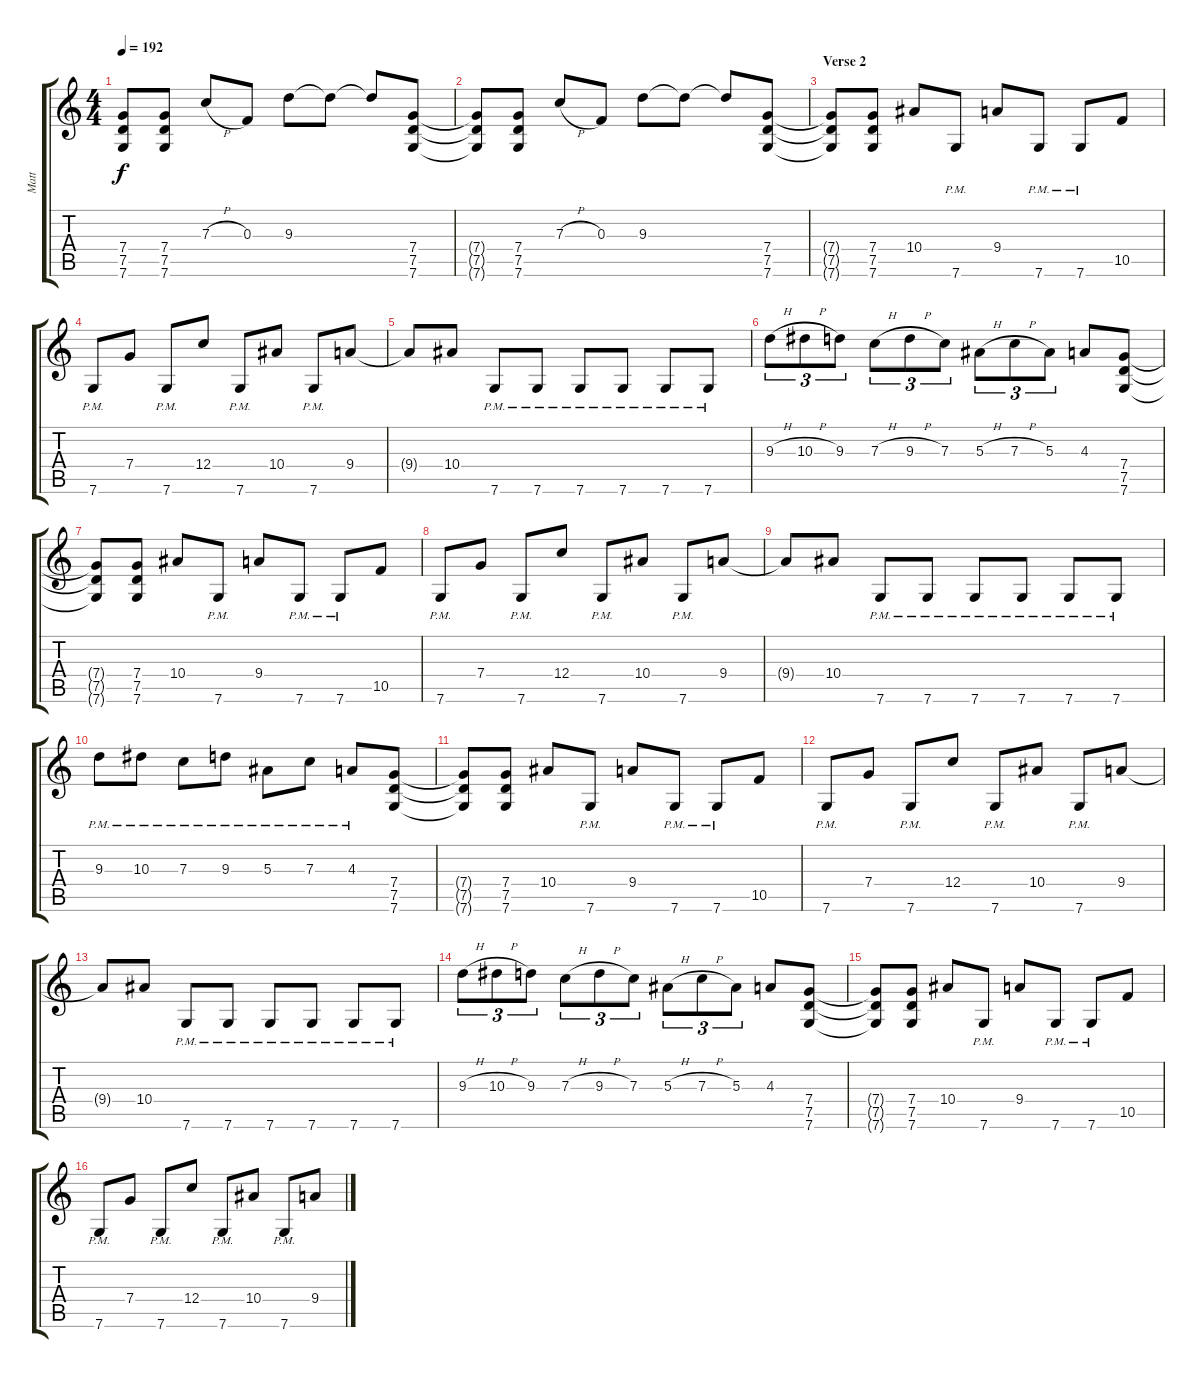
\track ("Matt" "Matt") {instrument distortionguitar}
\staff {score tabs}
\tuning (D4 A3 F3 C3 G2 C2) {hide}
\ts (4 4)
\tempo 192
\clef g2
\ks c
(7.4{t} 7.5{t} 7.6{t}).8{dy f} (7.4 7.5 7.6).8 7.3{h}.8 0.3.8 9.3.8 9.3{t}.8 9.3{t}.8 (7.4 7.5 7.6).8 |
(7.4{t} 7.5{t} 7.6{t}).8 (7.4 7.5 7.6).8 7.3{h}.8 0.3.8 9.3.8 9.3{t}.8 9.3{t}.8 (7.4 7.5 7.6).8 |
\section ("" "Verse 2")
(7.4{t} 7.5{t} 7.6{t}).8 (7.4 7.5 7.6).8 10.4.8 7.6{pm}.8 9.4.8 7.6{pm}.8 7.6{pm}.8 10.5.8 |
7.6{pm}.8 7.4.8 7.6{pm}.8 12.4.8 7.6{pm}.8 10.4.8 7.6{pm}.8 9.4.8 |
9.4{t}.8 10.4.8 7.6{pm}.8 7.6{pm}.8 7.6{pm}.8 7.6{pm}.8 7.6{pm}.8 7.6{pm}.8 |
9.3{h}.8{tu (3 2)} 10.3{h}.8{tu (3 2)} 9.3.8{tu (3 2)} 7.3{h}.8{tu (3 2)} 9.3{h}.8{tu (3 2)} 7.3.8{tu (3 2)} 5.3{h}.8{tu (3 2)} 7.3{h}.8{tu (3 2)} 5.3.8{tu (3 2)} 4.3.8 (7.4 7.5 7.6).8 |
(7.4{t} 7.5{t} 7.6{t}).8 (7.4 7.5 7.6).8 10.4.8 7.6{pm}.8 9.4.8 7.6{pm}.8 7.6{pm}.8 10.5.8 |
7.6{pm}.8 7.4.8 7.6{pm}.8 12.4.8 7.6{pm}.8 10.4.8 7.6{pm}.8 9.4.8 |
9.4{t}.8 10.4.8 7.6{pm}.8 7.6{pm}.8 7.6{pm}.8 7.6{pm}.8 7.6{pm}.8 7.6{pm}.8 |
9.3{pm}.8 10.3{pm}.8 7.3{pm}.8 9.3{pm}.8 5.3{pm}.8 7.3{pm}.8 4.3{pm}.8 (7.4 7.5 7.6).8 |
(7.4{t} 7.5{t} 7.6{t}).8 (7.4 7.5 7.6).8 10.4.8 7.6{pm}.8 9.4.8 7.6{pm}.8 7.6{pm}.8 10.5.8 |
7.6{pm}.8 7.4.8 7.6{pm}.8 12.4.8 7.6{pm}.8 10.4.8 7.6{pm}.8 9.4.8 |
9.4{t}.8 10.4.8 7.6{pm}.8 7.6{pm}.8 7.6{pm}.8 7.6{pm}.8 7.6{pm}.8 7.6{pm}.8 |
9.3{h}.8{tu (3 2)} 10.3{h}.8{tu (3 2)} 9.3.8{tu (3 2)} 7.3{h}.8{tu (3 2)} 9.3{h}.8{tu (3 2)} 7.3.8{tu (3 2)} 5.3{h}.8{tu (3 2)} 7.3{h}.8{tu (3 2)} 5.3.8{tu (3 2)} 4.3.8 (7.4 7.5 7.6).8 |
(7.4{t} 7.5{t} 7.6{t}).8 (7.4 7.5 7.6).8 10.4.8 7.6{pm}.8 9.4.8 7.6{pm}.8 7.6{pm}.8 10.5.8 |
7.6{pm}.8 7.4.8 7.6{pm}.8 12.4.8 7.6{pm}.8 10.4.8 7.6{pm}.8 9.4.8
